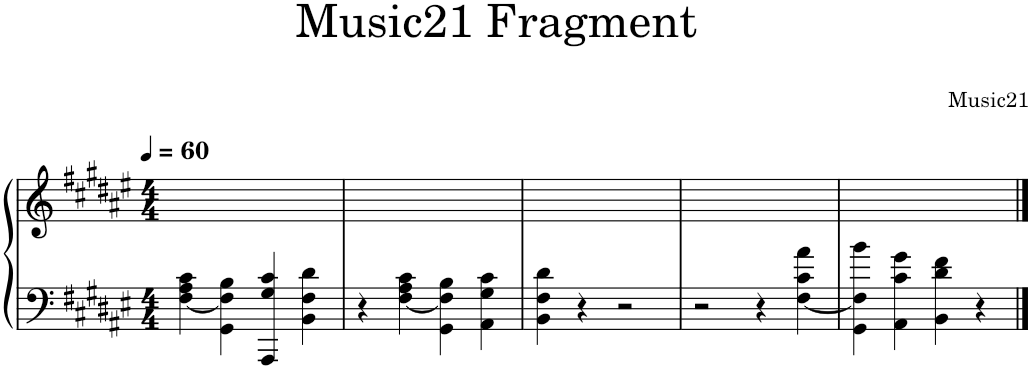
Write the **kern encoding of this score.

**kern	**kern
*part2	*part1
*staff2	*staff1
*I"Piano	*I"Piano
*I'Pno	*I'Pno
*clefF4	*clefG2
*k[f#c#g#d#a#e#]	*k[f#c#g#d#a#e#]
*F#:	*F#:
*M4/4	*M4/4
*MM60	*MM60
=1	=1
[4F#\ 4A#\ 4c#\	1ryy
4GG#\ 4F#\] 4B\	.
4AAA#/ 4G#/ 4c#/	.
4BB\ 4F#\ 4d#\	.
=2	=2
4r	1ryy
[4F#\ 4A#\ 4c#\	.
4GG#\ 4F#\] 4B\	.
4AA#\ 4G#\ 4c#\	.
=3	=3
4BB\ 4F#\ 4d#\	1ryy
4r	.
2r	.
=4	=4
2r	1ryy
4r	.
[4F#\ 4c#\ 4a#\	.
=5	=5
4GG#\ 4F#\] 4b\	1ryy
4AA#\ 4c#\ 4g#\	.
4BB\ 4d#\ 4f#\	.
4r	.
==	==
*-	*-
